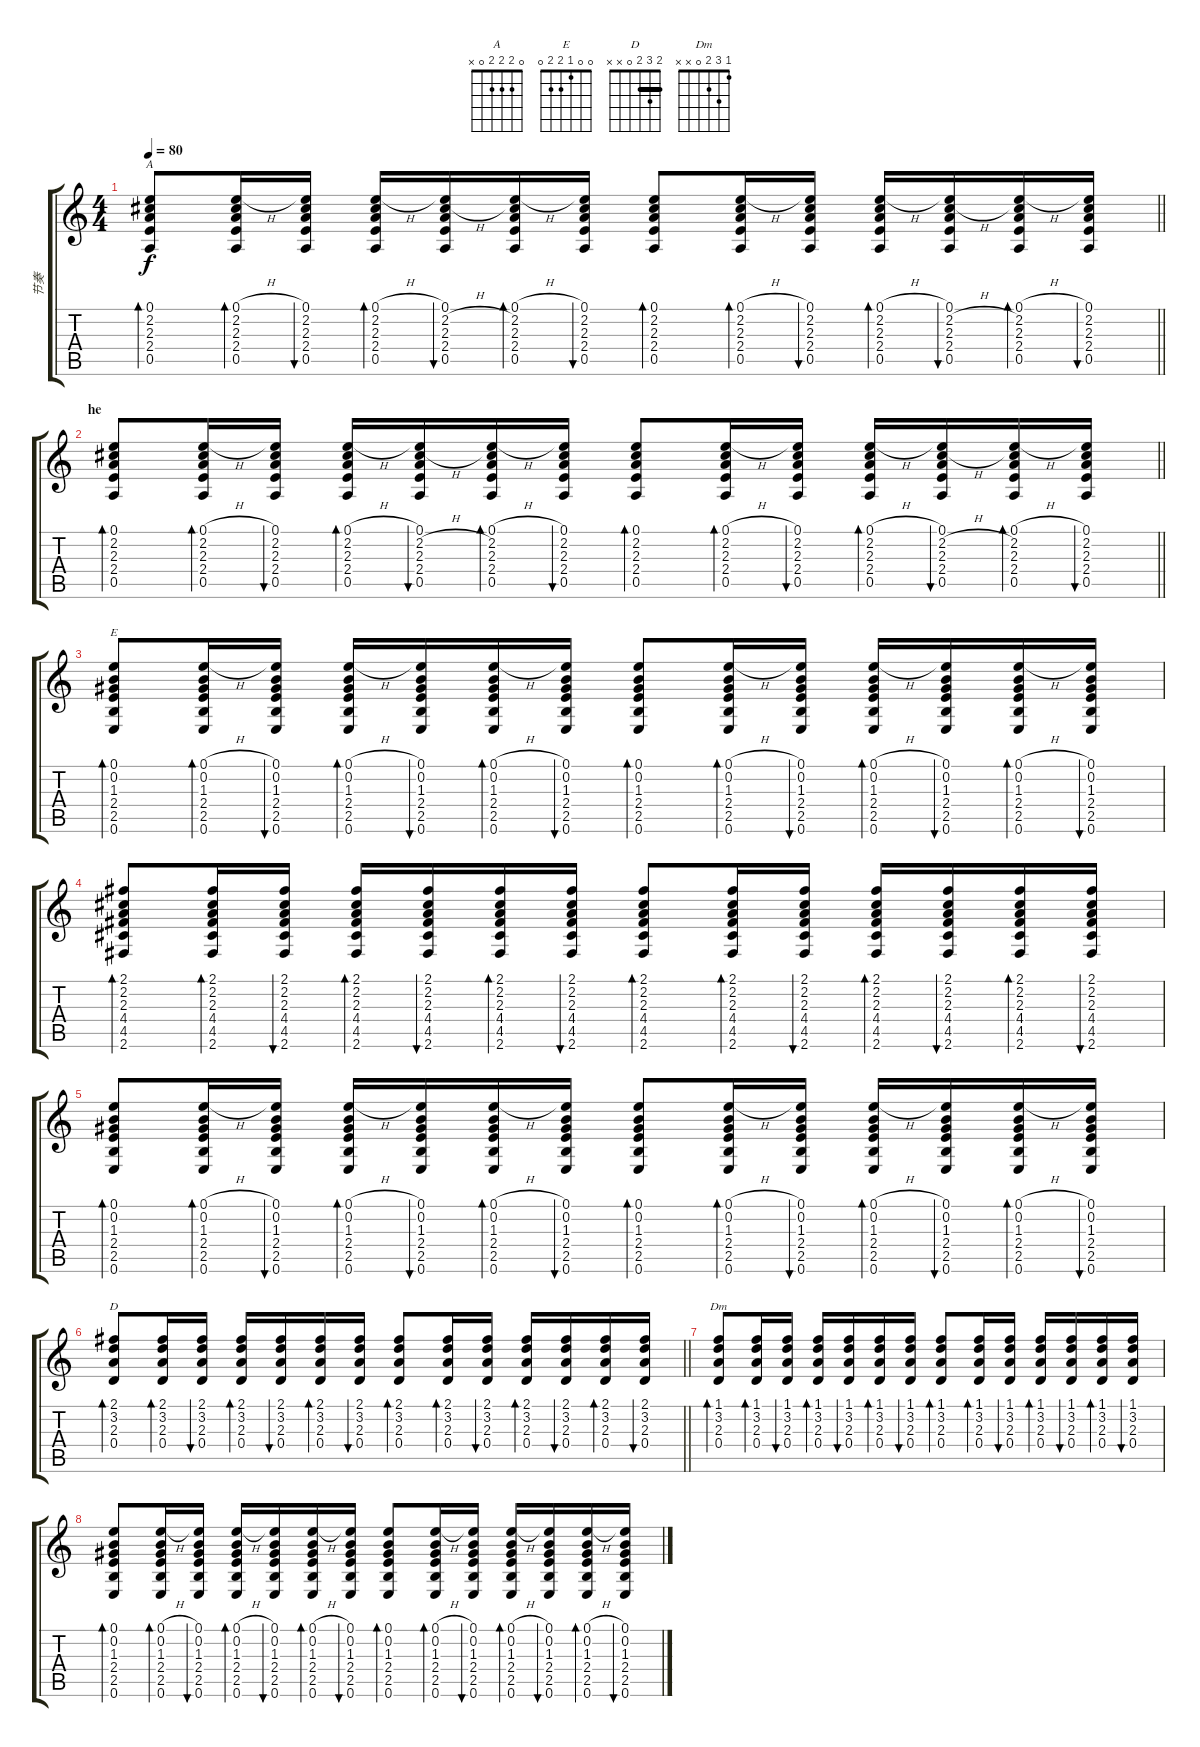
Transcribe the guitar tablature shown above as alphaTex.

\track ("节奏  " "节奏  ") {instrument acousticguitarsteel}
\staff {score tabs}
\tuning (E4 B3 G3 D3 A2 E2) {hide}
\chord ("A" 0 2 2 2 0 x)
\chord ("E" 0 0 1 2 2 0)
\chord ("D" 2 3 2 0 x x) {barre 2}
\chord ("Dm" 1 3 2 0 x x)
\ts (4 4)
\tempo 80
\clef g2
\barLineRight lightlight
\ks c
(0.1 2.2 2.3 2.4 0.5).8{bd 60 ch "A" dy f} (0.1{h} 2.2 2.3 2.4 0.5).16{bd 60} (0.1 2.2 2.3 2.4 0.5).16{bu 60} (0.1{h} 2.2 2.3 2.4 0.5).16{bd 60} (0.1 2.2{h} 2.3 2.4 0.5).16{bu 60} (0.1{h} 2.2 2.3 2.4 0.5).16{bd 60} (0.1 2.2 2.3 2.4 0.5).16{bu 60} (0.1 2.2 2.3 2.4 0.5).8{bd 60} (0.1{h} 2.2 2.3 2.4 0.5).16{bd 60} (0.1 2.2 2.3 2.4 0.5).16{bu 60} (0.1{h} 2.2 2.3 2.4 0.5).16{bd 60} (0.1 2.2{h} 2.3 2.4 0.5).16{bu 60} (0.1{h} 2.2 2.3 2.4 0.5).16{bd 60} (0.1 2.2 2.3 2.4 0.5).16{bu 60} |
\section ("" "he ")
\barLineRight lightlight
(0.1 2.2 2.3 2.4 0.5).8{bd 60} (0.1{h} 2.2 2.3 2.4 0.5).16{bd 60} (0.1 2.2 2.3 2.4 0.5).16{bu 60} (0.1{h} 2.2 2.3 2.4 0.5).16{bd 60} (0.1 2.2{h} 2.3 2.4 0.5).16{bu 60} (0.1{h} 2.2 2.3 2.4 0.5).16{bd 60} (0.1 2.2 2.3 2.4 0.5).16{bu 60} (0.1 2.2 2.3 2.4 0.5).8{bd 60} (0.1{h} 2.2 2.3 2.4 0.5).16{bd 60} (0.1 2.2 2.3 2.4 0.5).16{bu 60} (0.1{h} 2.2 2.3 2.4 0.5).16{bd 60} (0.1 2.2{h} 2.3 2.4 0.5).16{bu 60} (0.1{h} 2.2 2.3 2.4 0.5).16{bd 60} (0.1 2.2 2.3 2.4 0.5).16{bu 60} |
(0.1 0.2 1.3 2.4 2.5 0.6).8{bd 30 ch "E"} (0.1{h} 0.2 1.3 2.4 2.5 0.6).16{bd 30} (0.1 0.2 1.3 2.4 2.5 0.6).16{bu 30} (0.1{h} 0.2 1.3 2.4 2.5 0.6).16{bd 30} (0.1 0.2 1.3 2.4 2.5 0.6).16{bu 30} (0.1{h} 0.2 1.3 2.4 2.5 0.6).16{bd 30} (0.1 0.2 1.3 2.4 2.5 0.6).16{bu 30} (0.1 0.2 1.3 2.4 2.5 0.6).8{bd 30} (0.1{h} 0.2 1.3 2.4 2.5 0.6).16{bd 30} (0.1 0.2 1.3 2.4 2.5 0.6).16{bu 30} (0.1{h} 0.2 1.3 2.4 2.5 0.6).16{bd 30} (0.1 0.2 1.3 2.4 2.5 0.6).16{bu 30} (0.1{h} 0.2 1.3 2.4 2.5 0.6).16{bd 30} (0.1 0.2 1.3 2.4 2.5 0.6).16{bu 30} |
(2.1 2.2 2.3 4.4 4.5 2.6).8{bd 30} (2.1 2.2 2.3 4.4 4.5 2.6).16{bd 30} (2.1 2.2 2.3 4.4 4.5 2.6).16{bu 30} (2.1 2.2 2.3 4.4 4.5 2.6).16{bd 30} (2.1 2.2 2.3 4.4 4.5 2.6).16{bu 30} (2.1 2.2 2.3 4.4 4.5 2.6).16{bd 30} (2.1 2.2 2.3 4.4 4.5 2.6).16{bu 30} (2.1 2.2 2.3 4.4 4.5 2.6).8{bd 30} (2.1 2.2 2.3 4.4 4.5 2.6).16{bd 30} (2.1 2.2 2.3 4.4 4.5 2.6).16{bu 30} (2.1 2.2 2.3 4.4 4.5 2.6).16{bd 30} (2.1 2.2 2.3 4.4 4.5 2.6).16{bu 30} (2.1 2.2 2.3 4.4 4.5 2.6).16{bd 30} (2.1 2.2 2.3 4.4 4.5 2.6).16{bu 30} |
(0.1 0.2 1.3 2.4 2.5 0.6).8{bd 30} (0.1{h} 0.2 1.3 2.4 2.5 0.6).16{bd 30} (0.1 0.2 1.3 2.4 2.5 0.6).16{bu 30} (0.1{h} 0.2 1.3 2.4 2.5 0.6).16{bd 30} (0.1 0.2 1.3 2.4 2.5 0.6).16{bu 30} (0.1{h} 0.2 1.3 2.4 2.5 0.6).16{bd 30} (0.1 0.2 1.3 2.4 2.5 0.6).16{bu 30} (0.1 0.2 1.3 2.4 2.5 0.6).8{bd 30} (0.1{h} 0.2 1.3 2.4 2.5 0.6).16{bd 30} (0.1 0.2 1.3 2.4 2.5 0.6).16{bu 30} (0.1{h} 0.2 1.3 2.4 2.5 0.6).16{bd 30} (0.1 0.2 1.3 2.4 2.5 0.6).16{bu 30} (0.1{h} 0.2 1.3 2.4 2.5 0.6).16{bd 30} (0.1 0.2 1.3 2.4 2.5 0.6).16{bu 30} |
\barLineRight lightlight
(2.1 3.2 2.3 0.4).8{bd 30 ch "D"} (2.1 3.2 2.3 0.4).16{bd 30} (2.1 3.2 2.3 0.4).16{bu 30} (2.1 3.2 2.3 0.4).16{bd 30} (2.1 3.2 2.3 0.4).16{bu 30} (2.1 3.2 2.3 0.4).16{bd 30} (2.1 3.2 2.3 0.4).16{bu 30} (2.1 3.2 2.3 0.4).8{bd 30} (2.1 3.2 2.3 0.4).16{bd 30} (2.1 3.2 2.3 0.4).16{bu 30} (2.1 3.2 2.3 0.4).16{bd 30} (2.1 3.2 2.3 0.4).16{bu 30} (2.1 3.2 2.3 0.4).16{bd 30} (2.1 3.2 2.3 0.4).16{bu 30} |
(1.1 3.2 2.3 0.4).8{bd 30 ch "Dm"} (1.1 3.2 2.3 0.4).16{bd 30} (1.1 3.2 2.3 0.4).16{bu 30} (1.1 3.2 2.3 0.4).16{bd 30} (1.1 3.2 2.3 0.4).16{bu 30} (1.1 3.2 2.3 0.4).16{bd 30} (1.1 3.2 2.3 0.4).16{bu 30} (1.1 3.2 2.3 0.4).8{bd 30} (1.1 3.2 2.3 0.4).16{bd 30} (1.1 3.2 2.3 0.4).16{bu 30} (1.1 3.2 2.3 0.4).16{bd 30} (1.1 3.2 2.3 0.4).16{bu 30} (1.1 3.2 2.3 0.4).16{bd 30} (1.1 3.2 2.3 0.4).16{bu 30} |
(0.1 0.2 1.3 2.4 2.5 0.6).8{bd 30} (0.1{h} 0.2 1.3 2.4 2.5 0.6).16{bd 30} (0.1 0.2 1.3 2.4 2.5 0.6).16{bu 30} (0.1{h} 0.2 1.3 2.4 2.5 0.6).16{bd 30} (0.1 0.2 1.3 2.4 2.5 0.6).16{bu 30} (0.1{h} 0.2 1.3 2.4 2.5 0.6).16{bd 30} (0.1 0.2 1.3 2.4 2.5 0.6).16{bu 30} (0.1 0.2 1.3 2.4 2.5 0.6).8{bd 30} (0.1{h} 0.2 1.3 2.4 2.5 0.6).16{bd 30} (0.1 0.2 1.3 2.4 2.5 0.6).16{bu 30} (0.1{h} 0.2 1.3 2.4 2.5 0.6).16{bd 30} (0.1 0.2 1.3 2.4 2.5 0.6).16{bu 30} (0.1{h} 0.2 1.3 2.4 2.5 0.6).16{bd 30} (0.1 0.2 1.3 2.4 2.5 0.6).16{bu 30}
